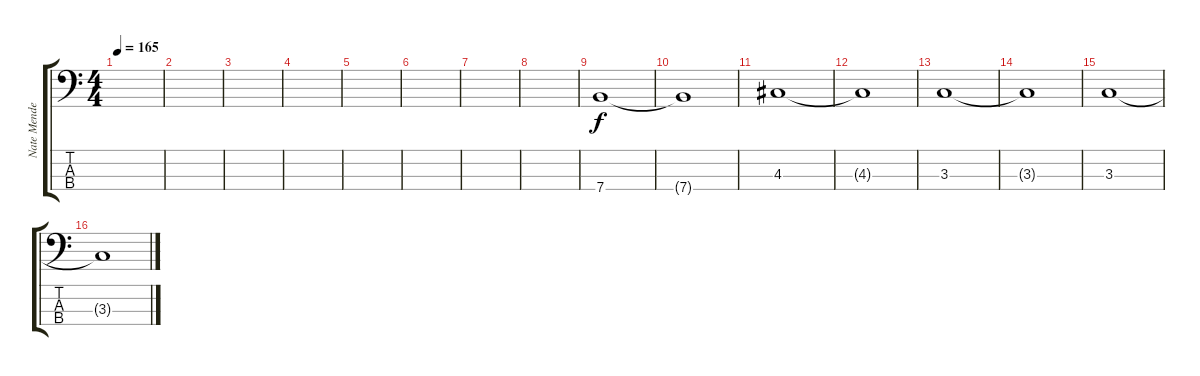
\track ("Nate Mendel - Bass" "Nate Mende") {instrument electricbassfinger}
\staff {score tabs}
\tuning (G2 D2 A1 E1) {hide}
\ts (4 4)
\tempo 165
\clef f4
\ks c
|
|
|
|
|
|
|
|
7.4.1 |
7.4{t}.1 |
4.3.1 |
4.3{t}.1 |
3.3.1 |
3.3{t}.1 |
3.3.1 |
3.3{t}.1
